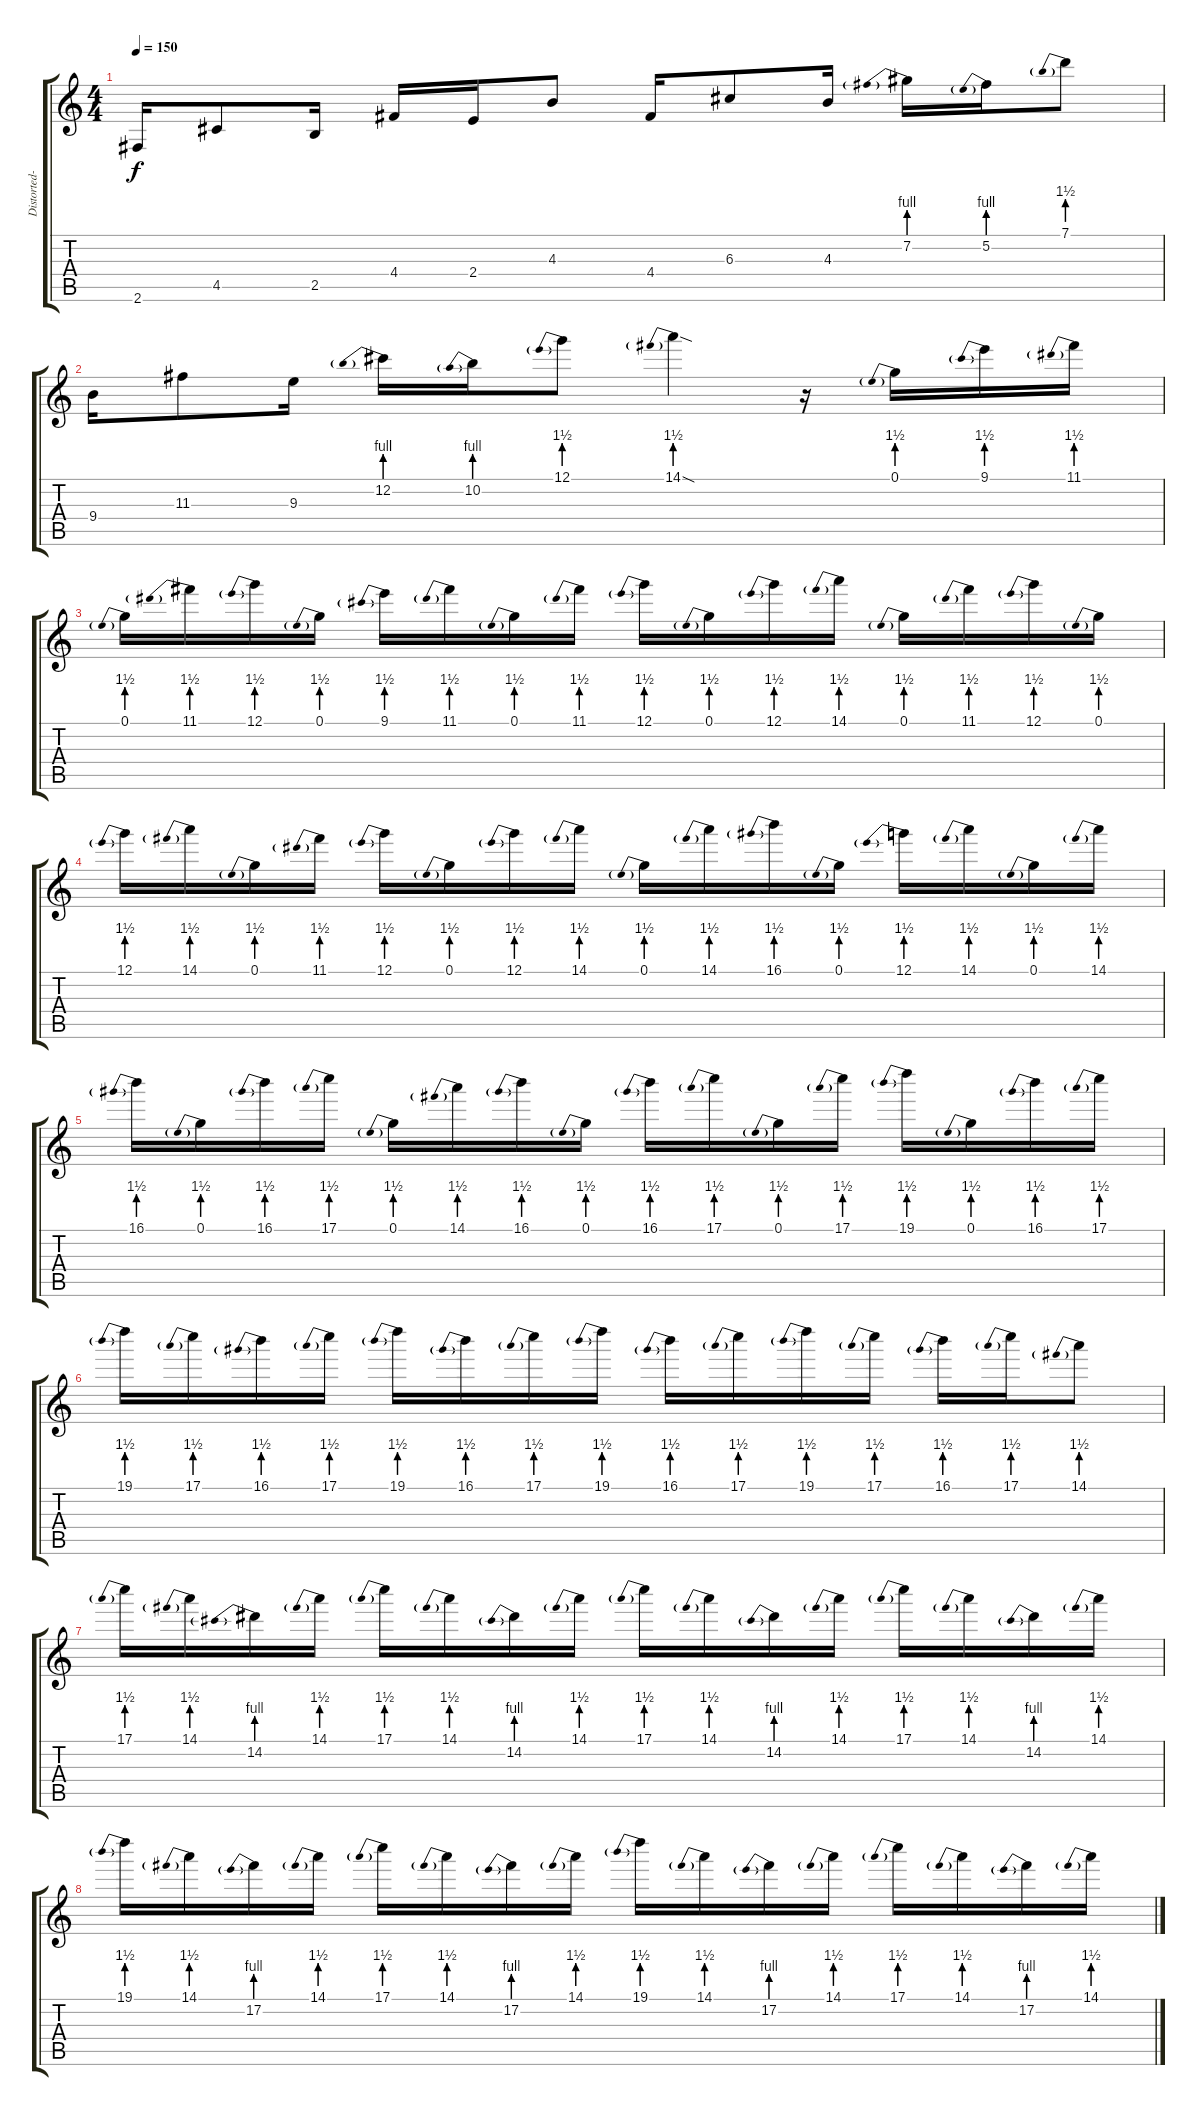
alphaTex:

\track ("Distorted-Lead" "Distorted-") {instrument distortionguitar}
\staff {score tabs}
\tuning (E4 B3 G3 D3 A2 E2) {hide}
\ts (4 4)
\tempo 150
\clef g2
\ks c
2.6.16{dy f} 4.5.8 2.5.16 4.4.16 2.4.16 4.3.8 4.4.16 6.3.8 4.3.16 7.2{be (prebend 0 4 60 4)}.16 5.2{be (prebend 0 4 60 4)}.16 7.1{be (prebend 0 6 60 6)}.8 |
9.4.16 11.3.8 9.3.16 12.2{be (prebend 0 4 60 4)}.16 10.2{be (prebend 0 4 60 4)}.16 12.1{be (prebend 0 6 60 6)}.8 14.1{be (prebend 0 6 60 6) sod}.4 r.16 0.1{be (prebend 0 6 60 6)}.16 9.1{be (prebend 0 6 60 6)}.16 11.1{be (prebend 0 6 60 6)}.16 |
0.1{be (prebend 0 6 60 6)}.16 11.1{be (prebend 0 6 60 6)}.16 12.1{be (prebend 0 6 60 6)}.16 0.1{be (prebend 0 6 60 6)}.16 9.1{be (prebend 0 6 60 6)}.16 11.1{be (prebend 0 6 60 6)}.16 0.1{be (prebend 0 6 60 6)}.16 11.1{be (prebend 0 6 60 6)}.16 12.1{be (prebend 0 6 60 6)}.16 0.1{be (prebend 0 6 60 6)}.16 12.1{be (prebend 0 6 60 6)}.16 14.1{be (prebend 0 6 60 6)}.16 0.1{be (prebend 0 6 60 6)}.16 11.1{be (prebend 0 6 60 6)}.16 12.1{be (prebend 0 6 60 6)}.16 0.1{be (prebend 0 6 60 6)}.16 |
12.1{be (prebend 0 6 60 6)}.16 14.1{be (prebend 0 6 60 6)}.16 0.1{be (prebend 0 6 60 6)}.16 11.1{be (prebend 0 6 60 6)}.16 12.1{be (prebend 0 6 60 6)}.16 0.1{be (prebend 0 6 60 6)}.16 12.1{be (prebend 0 6 60 6)}.16 14.1{be (prebend 0 6 60 6)}.16 0.1{be (prebend 0 6 60 6)}.16 14.1{be (prebend 0 6 60 6)}.16 16.1{be (prebend 0 6 60 6)}.16 0.1{be (prebend 0 6 60 6)}.16 12.1{be (prebend 0 6 60 6)}.16 14.1{be (prebend 0 6 60 6)}.16 0.1{be (prebend 0 6 60 6)}.16 14.1{be (prebend 0 6 60 6)}.16 |
16.1{be (prebend 0 6 60 6)}.16 0.1{be (prebend 0 6 60 6)}.16 16.1{be (prebend 0 6 60 6)}.16 17.1{be (prebend 0 6 60 6)}.16 0.1{be (prebend 0 6 60 6)}.16 14.1{be (prebend 0 6 60 6)}.16 16.1{be (prebend 0 6 60 6)}.16 0.1{be (prebend 0 6 60 6)}.16 16.1{be (prebend 0 6 60 6)}.16 17.1{be (prebend 0 6 60 6)}.16 0.1{be (prebend 0 6 60 6)}.16 17.1{be (prebend 0 6 60 6)}.16 19.1{be (prebend 0 6 60 6)}.16 0.1{be (prebend 0 6 60 6)}.16 16.1{be (prebend 0 6 60 6)}.16 17.1{be (prebend 0 6 60 6)}.16 |
19.1{be (prebend 0 6 60 6)}.16 17.1{be (prebend 0 6 60 6)}.16 16.1{be (prebend 0 6 60 6)}.16 17.1{be (prebend 0 6 60 6)}.16 19.1{be (prebend 0 6 60 6)}.16 16.1{be (prebend 0 6 60 6)}.16 17.1{be (prebend 0 6 60 6)}.16 19.1{be (prebend 0 6 60 6)}.16 16.1{be (prebend 0 6 60 6)}.16 17.1{be (prebend 0 6 60 6)}.16 19.1{be (prebend 0 6 60 6)}.16 17.1{be (prebend 0 6 60 6)}.16 16.1{be (prebend 0 6 60 6)}.16 17.1{be (prebend 0 6 60 6)}.16 14.1{be (prebend 0 6 60 6)}.8 |
17.1{be (prebend 0 6 60 6)}.16 14.1{be (prebend 0 6 60 6)}.16 14.2{be (prebend 0 4 60 4)}.16 14.1{be (prebend 0 6 60 6)}.16 17.1{be (prebend 0 6 60 6)}.16 14.1{be (prebend 0 6 60 6)}.16 14.2{be (prebend 0 4 60 4)}.16 14.1{be (prebend 0 6 60 6)}.16 17.1{be (prebend 0 6 60 6)}.16 14.1{be (prebend 0 6 60 6)}.16 14.2{be (prebend 0 4 60 4)}.16 14.1{be (prebend 0 6 60 6)}.16 17.1{be (prebend 0 6 60 6)}.16 14.1{be (prebend 0 6 60 6)}.16 14.2{be (prebend 0 4 60 4)}.16 14.1{be (prebend 0 6 60 6)}.16 |
19.1{be (prebend 0 6 60 6)}.16 14.1{be (prebend 0 6 60 6)}.16 17.2{be (prebend 0 4 60 4)}.16 14.1{be (prebend 0 6 60 6)}.16 17.1{be (prebend 0 6 60 6)}.16 14.1{be (prebend 0 6 60 6)}.16 17.2{be (prebend 0 4 60 4)}.16 14.1{be (prebend 0 6 60 6)}.16 19.1{be (prebend 0 6 60 6)}.16 14.1{be (prebend 0 6 60 6)}.16 17.2{be (prebend 0 4 60 4)}.16 14.1{be (prebend 0 6 60 6)}.16 17.1{be (prebend 0 6 60 6)}.16 14.1{be (prebend 0 6 60 6)}.16 17.2{be (prebend 0 4 60 4)}.16 14.1{be (prebend 0 6 60 6)}.16
